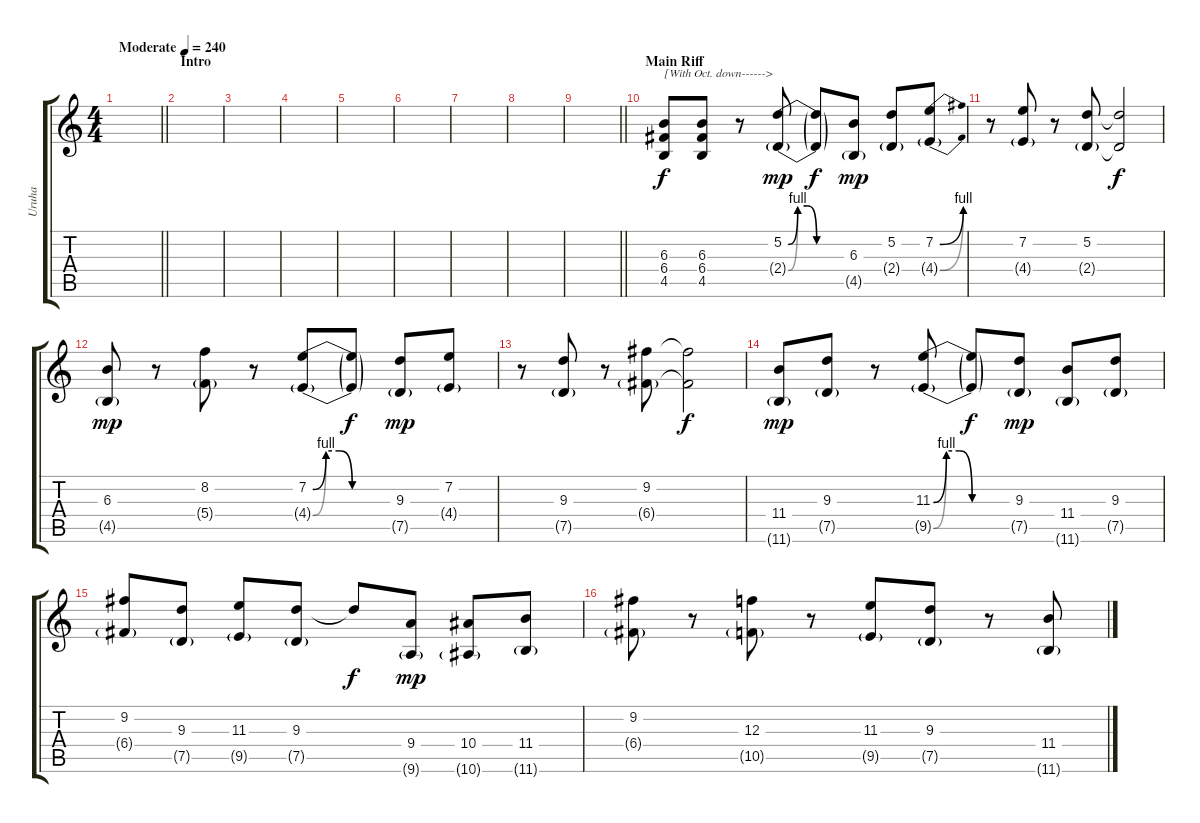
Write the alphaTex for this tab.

\track ("Uruha" "Uruha") {instrument distortionguitar}
\staff {score tabs}
\tuning (D4 A3 F3 C3 G2 C2) {hide}
\ts (4 4)
\tempo (240 "Moderate")
\clef g2
\barLineRight lightlight
\ks c
|
\section ("" "Intro")
|
|
|
|
|
|
|
\barLineRight lightlight
|
\section ("" "Main Riff")
(6.3 6.4 4.5).8{txt "[With Oct. down------>" volume 16 balance 13} (6.3 6.4 4.5).8 r.8 (5.2{be (custom 0 0 10 4 20 4 30 0 60 0)} 2.4{be (custom 0 0 10 4 20 4 30 0 60 0) g}).8{dy mp} (5.2{t} 2.4{t}).8{dy f} (6.3 4.5{g}).8{dy mp} (5.2 2.4{g}).8 (7.2{be (bend 0 0 60 4)} 4.4{be (bend 0 0 60 4) g}).8 |
r.8 (7.2 4.4{g}).8 r.8 (5.2 2.4{g}).8 (5.2{t} 2.4{t}).2{dy f} |
(6.3 4.5{g}).8{dy mp} r.8 (8.2 5.4{g}).8 r.8 (7.2{be (custom 0 0 10 4 20 4 30 0 60 0)} 4.4{be (custom 0 0 10 4 20 4 30 0 60 0) g}).8 (7.2{t} 4.4{t}).8{dy f} (9.3 7.5{g}).8{dy mp} (7.2 4.4{g}).8 |
r.8 (9.3 7.5{g}).8 r.8 (9.2 6.4{g}).8 (9.2{t} 6.4{t}).2{dy f} |
(11.4 11.6{g}).8{dy mp} (9.3 7.5{g}).8 r.8 (11.3{be (custom 0 0 10 4 20 4 30 0 60 0)} 9.5{be (custom 0 0 10 4 20 4 30 0 60 0) g}).8 (11.3{t} 9.5{t}).8{dy f} (9.3 7.5{g}).8{dy mp} (11.4 11.6{g}).8 (9.3 7.5{g}).8 |
(9.2 6.4{g}).8 (9.3 7.5{g}).8 (11.3 9.5{g}).8 (9.3 7.5{g}).8 9.3{t}.8{dy f} (9.4 9.6{g}).8{dy mp} (10.4 10.6{g}).8 (11.4 11.6{g}).8 |
(9.2 6.4{g}).8 r.8 (12.3 10.5{g}).8 r.8 (11.3 9.5{g}).8 (9.3 7.5{g}).8 r.8 (11.4 11.6{g}).8
